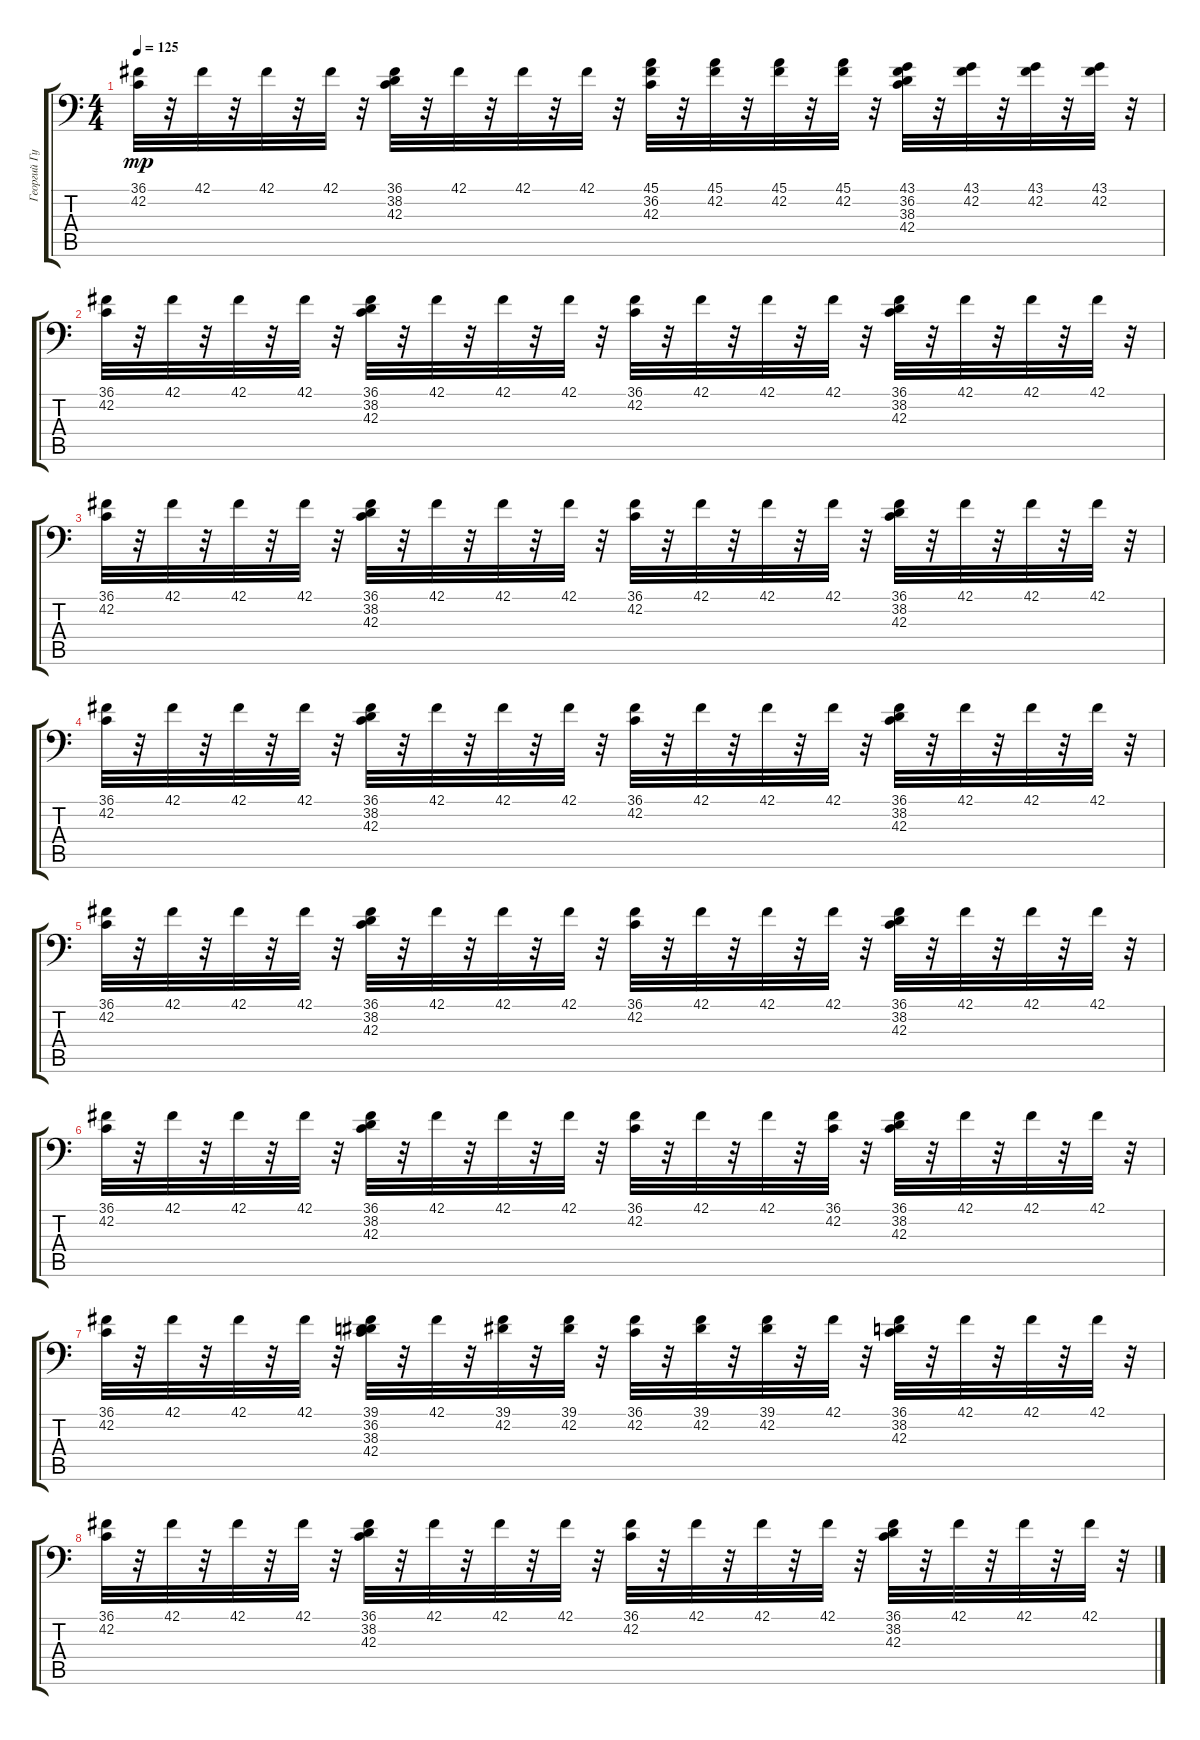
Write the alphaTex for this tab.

\track ("Георгий Гурьянов" "Георгий Гу") {instrument acousticgrandpiano}
\staff {score tabs}
\tuning (C-1 C-1 C-1 C-1 C-1 C-1) {hide}
\ts (4 4)
\tempo 125
\clef f4
\ks c
(36.1 42.2).32{dy mp} r.32 42.1.32 r.32 42.1.32 r.32 42.1.32 r.32 (36.1 38.2 42.3).32 r.32 42.1.32 r.32 42.1.32 r.32 42.1.32 r.32 (45.1 36.2 42.3).32 r.32 (45.1 42.2).32 r.32 (45.1 42.2).32 r.32 (45.1 42.2).32 r.32 (43.1 36.2 38.3 42.4).32 r.32 (43.1 42.2).32 r.32 (43.1 42.2).32 r.32 (43.1 42.2).32 r.32 |
(36.1 42.2).32 r.32 42.1.32 r.32 42.1.32 r.32 42.1.32 r.32 (36.1 38.2 42.3).32 r.32 42.1.32 r.32 42.1.32 r.32 42.1.32 r.32 (36.1 42.2).32 r.32 42.1.32 r.32 42.1.32 r.32 42.1.32 r.32 (36.1 38.2 42.3).32 r.32 42.1.32 r.32 42.1.32 r.32 42.1.32 r.32 |
(36.1 42.2).32 r.32 42.1.32 r.32 42.1.32 r.32 42.1.32 r.32 (36.1 38.2 42.3).32 r.32 42.1.32 r.32 42.1.32 r.32 42.1.32 r.32 (36.1 42.2).32 r.32 42.1.32 r.32 42.1.32 r.32 42.1.32 r.32 (36.1 38.2 42.3).32 r.32 42.1.32 r.32 42.1.32 r.32 42.1.32 r.32 |
(36.1 42.2).32 r.32 42.1.32 r.32 42.1.32 r.32 42.1.32 r.32 (36.1 38.2 42.3).32 r.32 42.1.32 r.32 42.1.32 r.32 42.1.32 r.32 (36.1 42.2).32 r.32 42.1.32 r.32 42.1.32 r.32 42.1.32 r.32 (36.1 38.2 42.3).32 r.32 42.1.32 r.32 42.1.32 r.32 42.1.32 r.32 |
(36.1 42.2).32 r.32 42.1.32 r.32 42.1.32 r.32 42.1.32 r.32 (36.1 38.2 42.3).32 r.32 42.1.32 r.32 42.1.32 r.32 42.1.32 r.32 (36.1 42.2).32 r.32 42.1.32 r.32 42.1.32 r.32 42.1.32 r.32 (36.1 38.2 42.3).32 r.32 42.1.32 r.32 42.1.32 r.32 42.1.32 r.32 |
(36.1 42.2).32 r.32 42.1.32 r.32 42.1.32 r.32 42.1.32 r.32 (36.1 38.2 42.3).32 r.32 42.1.32 r.32 42.1.32 r.32 42.1.32 r.32 (36.1 42.2).32 r.32 42.1.32 r.32 42.1.32 r.32 (36.1 42.2).32 r.32 (36.1 38.2 42.3).32 r.32 42.1.32 r.32 42.1.32 r.32 42.1.32 r.32 |
(36.1 42.2).32 r.32 42.1.32 r.32 42.1.32 r.32 42.1.32 r.32 (39.1 36.2 38.3 42.4).32 r.32 42.1.32 r.32 (39.1 42.2).32 r.32 (39.1 42.2).32 r.32 (36.1 42.2).32 r.32 (39.1 42.2).32 r.32 (39.1 42.2).32 r.32 42.1.32 r.32 (36.1 38.2 42.3).32 r.32 42.1.32 r.32 42.1.32 r.32 42.1.32 r.32 |
(36.1 42.2).32 r.32 42.1.32 r.32 42.1.32 r.32 42.1.32 r.32 (36.1 38.2 42.3).32 r.32 42.1.32 r.32 42.1.32 r.32 42.1.32 r.32 (36.1 42.2).32 r.32 42.1.32 r.32 42.1.32 r.32 42.1.32 r.32 (36.1 38.2 42.3).32 r.32 42.1.32 r.32 42.1.32 r.32 42.1.32 r.32
